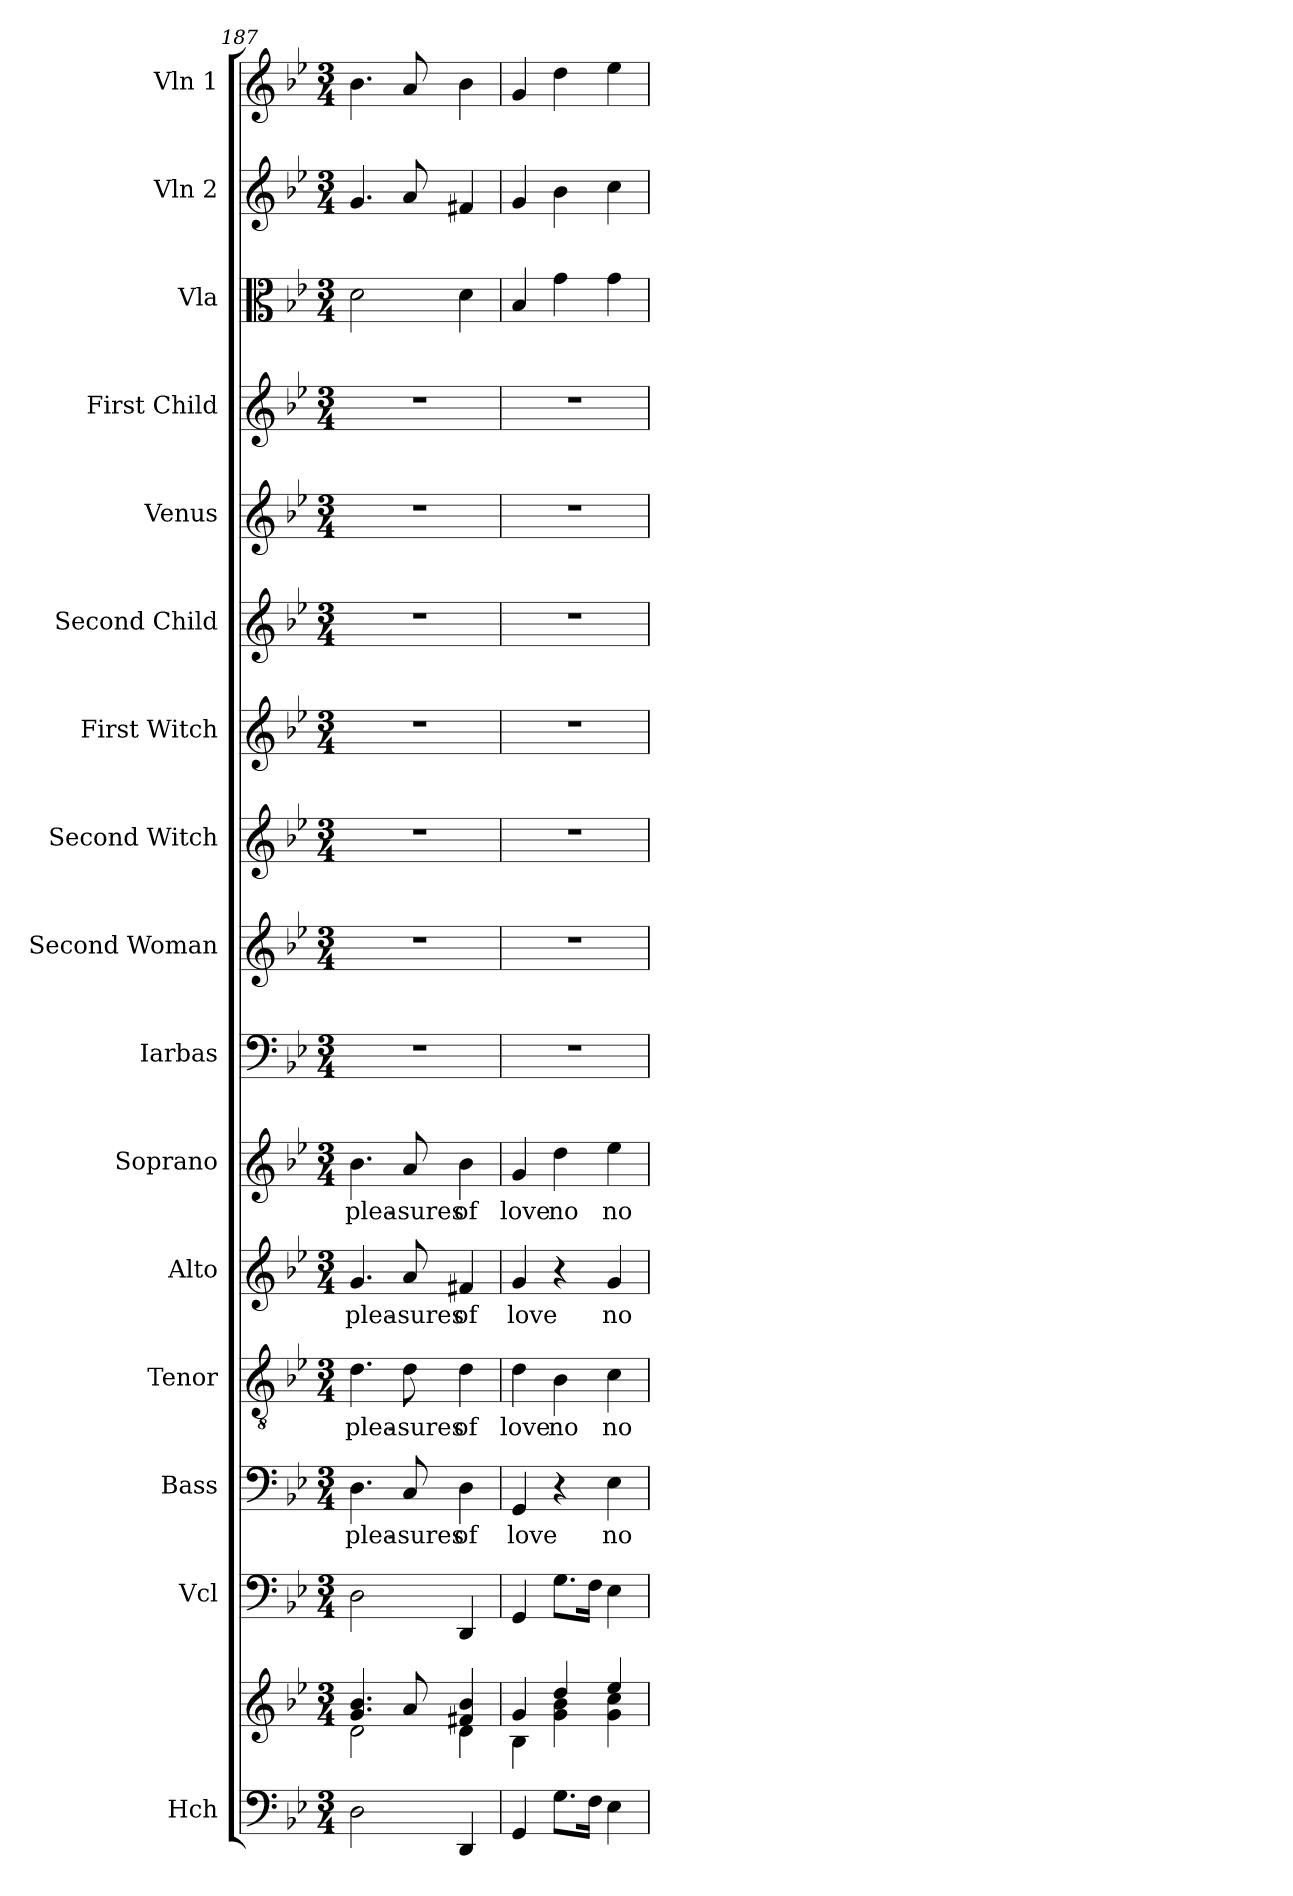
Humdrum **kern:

**kern	**kern	**kern	**kern	**text	**kern	**text	**kern	**text	**kern	**text	**kern	**kern	**kern	**kern	**kern	**kern	**kern	**kern	**kern	**kern
*part16	*part16	*part15	*part14	*part14	*part13	*part13	*part12	*part12	*part11	*part11	*part10	*part9	*part8	*part7	*part6	*part5	*part4	*part3	*part2	*part1
*staff17	*staff16	*staff15	*staff14	*staff14	*staff13	*staff13	*staff12	*staff12	*staff11	*staff11	*staff10	*staff9	*staff8	*staff7	*staff6	*staff5	*staff4	*staff3	*staff2	*staff1
*I"Hch	*	*I"Vcl	*I"Bass	*	*I"Tenor	*	*I"Alto	*	*I"Soprano	*	*I"Iarbas	*I"Second Woman	*I"Second Witch	*I"First Witch	*I"Second Child	*I"Venus	*I"First Child	*I"Vla	*I"Vln 2	*I"Vln 1
*I'Hch.	*	*I'Vc.	*I'B.	*	*I'T.	*	*I'A.	*	*I'S.	*	*I'I.	*I'2W	*I'W2.	*I'W1	*I'C2.	*I'V.	*I'C1	*I'Vla.	*I'Vln.	*I'Vln.
*clefF4	*clefG2	*clefF4	*clefF4	*	*clefGv2	*	*clefG2	*	*clefG2	*	*clefF4	*clefG2	*clefG2	*clefG2	*clefG2	*clefG2	*clefG2	*clefC3	*clefG2	*clefG2
*k[b-e-]	*k[b-e-]	*k[b-e-]	*k[b-e-]	*	*k[b-e-]	*	*k[b-e-]	*	*k[b-e-]	*	*k[b-e-]	*k[b-e-]	*k[b-e-]	*k[b-e-]	*k[b-e-]	*k[b-e-]	*k[b-e-]	*k[b-e-]	*k[b-e-]	*k[b-e-]
*M3/4	*M3/4	*M3/4	*M3/4	*	*M3/4	*	*M3/4	*	*M3/4	*	*M3/4	*M3/4	*M3/4	*M3/4	*M3/4	*M3/4	*M3/4	*M3/4	*M3/4	*M3/4
=187	=187	=187	=187	=187	=187	=187	=187	=187	=187	=187	=187	=187	=187	=187	=187	=187	=187	=187	=187	=187
*	*^	*	*	*	*	*	*	*	*	*	*	*	*	*	*	*	*	*	*	*
!	!	!	!	!	!LO:LY:b	!	!LO:LY:b	!	!LO:LY:b	!	!LO:LY:b	!	!	!	!	!	!	!	!	!	!
2D\	4.g/ 4.b-/	2d\	2D\	4.D\	plea-	4.d\	plea-	4.g/	plea-	4.b-\	-plea-	2.r	2.r	2.r	2.r	2.r	2.r	2.r	2d\	4.g/	4.b-\
!	!	!	!	!	!LO:LY:b	!	!LO:LY:b	!	!LO:LY:b	!	!LO:LY:b	!	!	!	!	!	!	!	!	!	!
.	8a/	.	.	8C/	-sures	8d\	-sures	8a/	-sures	8a/	-sures	.	.	.	.	.	.	.	.	8a/	8a/
!	!	!	!	!	!LO:LY:b	!	!LO:LY:b	!	!LO:LY:b	!	!LO:LY:b	!	!	!	!	!	!	!	!	!	!
4DD/	4f#X/ 4b-/	4d\	4DD/	4D\	of	4d\	of	4f#X/	of	4b-\	of	.	.	.	.	.	.	.	4d\	4f#X/	4b-\
!!LO:PB:g=z
=188	=188	=188	=188	=188	=188	=188	=188	=188	=188	=188	=188	=188	=188	=188	=188	=188	=188	=188	=188	=188	=188
!	!	!	!	!	!LO:LY:b	!	!LO:LY:b	!	!LO:LY:b	!	!LO:LY:b	!	!	!	!	!	!	!	!	!	!
4GG/	4g/	4B-\	4GG/	4GG/	love	4d\	love	4g/	love	4g/	love	2.r	2.r	2.r	2.r	2.r	2.r	2.r	4B-/	4g/	4g/
!	!	!	!	!	!	!	!LO:LY:b	!	!	!	!LO:LY:b	!	!	!	!	!	!	!	!	!	!
8.G\L	4dd/	4g\ 4b-\	8.G\L	4r	.	4B-\	no	4r	.	4dd\	no	.	.	.	.	.	.	.	4g\	4b-\	4dd\
16F\Jk	.	.	16F\Jk	.	.	.	.	.	.	.	.	.	.	.	.	.	.	.	.	.	.
!	!	!	!	!	!LO:LY:b	!	!LO:LY:b	!	!LO:LY:b	!	!LO:LY:b	!	!	!	!	!	!	!	!	!	!
4E-\	4ee-/	4g\ 4cc\	4E-\	4E-\	no	4c\	no	4g/	no	4ee-\	no	.	.	.	.	.	.	.	4g\	4cc\	4ee-\
*	*v	*v	*	*	*	*	*	*	*	*	*	*	*	*	*	*	*	*	*	*	*
=	=	=	=	=	=	=	=	=	=	=	=	=	=	=	=	=	=	=	=	=
*-	*-	*-	*-	*-	*-	*-	*-	*-	*-	*-	*-	*-	*-	*-	*-	*-	*-	*-	*-	*-
